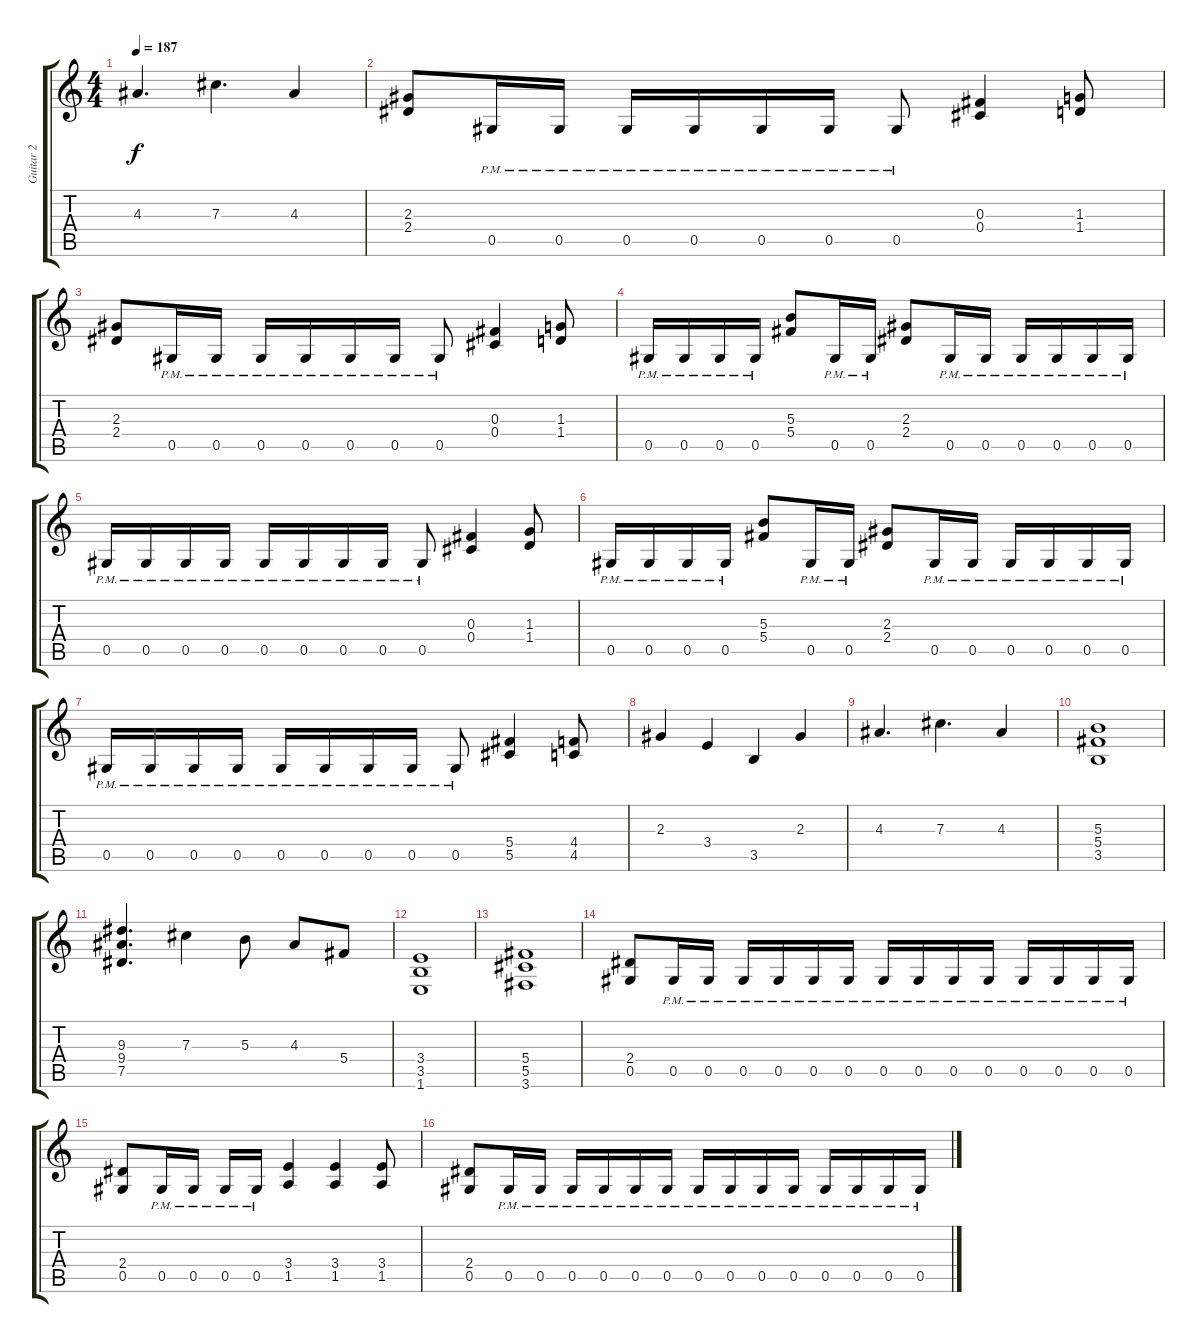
\track ("Guitar 2" "Guitar 2") {instrument overdrivenguitar}
\staff {score tabs}
\tuning (Eb4 Bb3 Gb3 Db3 Ab2 Eb2) {hide}
\ts (4 4)
\tempo 187
\clef g2
\ks c
4.3.4{d dy f} 7.3.4{d} 4.3.4 |
(2.3 2.4).8 0.5{pm}.16 0.5{pm}.16 0.5{pm}.16 0.5{pm}.16 0.5{pm}.16 0.5{pm}.16 0.5{pm}.8 (0.3 0.4).4 (1.3 1.4).8 |
(2.3 2.4).8 0.5{pm}.16 0.5{pm}.16 0.5{pm}.16 0.5{pm}.16 0.5{pm}.16 0.5{pm}.16 0.5{pm}.8 (0.3 0.4).4 (1.3 1.4).8 |
0.5{pm}.16 0.5{pm}.16 0.5{pm}.16 0.5{pm}.16 (5.3 5.4).8 0.5{pm}.16 0.5{pm}.16 (2.3 2.4).8 0.5{pm}.16 0.5{pm}.16 0.5{pm}.16 0.5{pm}.16 0.5{pm}.16 0.5{pm}.16 |
0.5{pm}.16 0.5{pm}.16 0.5{pm}.16 0.5{pm}.16 0.5{pm}.16 0.5{pm}.16 0.5{pm}.16 0.5{pm}.16 0.5{pm}.8 (0.3 0.4).4 (1.3 1.4).8 |
0.5{pm}.16 0.5{pm}.16 0.5{pm}.16 0.5{pm}.16 (5.3 5.4).8 0.5{pm}.16 0.5{pm}.16 (2.3 2.4).8 0.5{pm}.16 0.5{pm}.16 0.5{pm}.16 0.5{pm}.16 0.5{pm}.16 0.5{pm}.16 |
0.5{pm}.16 0.5{pm}.16 0.5{pm}.16 0.5{pm}.16 0.5{pm}.16 0.5{pm}.16 0.5{pm}.16 0.5{pm}.16 0.5{pm}.8 (5.4 5.5).4 (4.4 4.5).8 |
2.3.4 3.4.4 3.5.4 2.3.4 |
4.3.4{d} 7.3.4{d} 4.3.4 |
(5.3 5.4 3.5).1 |
(9.3 9.4 7.5).4{d} 7.3.4 5.3.8 4.3.8 5.4.8 |
(3.4 3.5 1.6).1 |
(5.4 5.5 3.6).1 |
(2.4 0.5).8 0.5{pm}.16 0.5{pm}.16 0.5{pm}.16 0.5{pm}.16 0.5{pm}.16 0.5{pm}.16 0.5{pm}.16 0.5{pm}.16 0.5{pm}.16 0.5{pm}.16 0.5{pm}.16 0.5{pm}.16 0.5{pm}.16 0.5{pm}.16 |
(2.4 0.5).8 0.5{pm}.16 0.5{pm}.16 0.5{pm}.16 0.5{pm}.16 (3.4 1.5).4 (3.4 1.5).4 (3.4 1.5).8 |
(2.4 0.5).8 0.5{pm}.16 0.5{pm}.16 0.5{pm}.16 0.5{pm}.16 0.5{pm}.16 0.5{pm}.16 0.5{pm}.16 0.5{pm}.16 0.5{pm}.16 0.5{pm}.16 0.5{pm}.16 0.5{pm}.16 0.5{pm}.16 0.5{pm}.16
